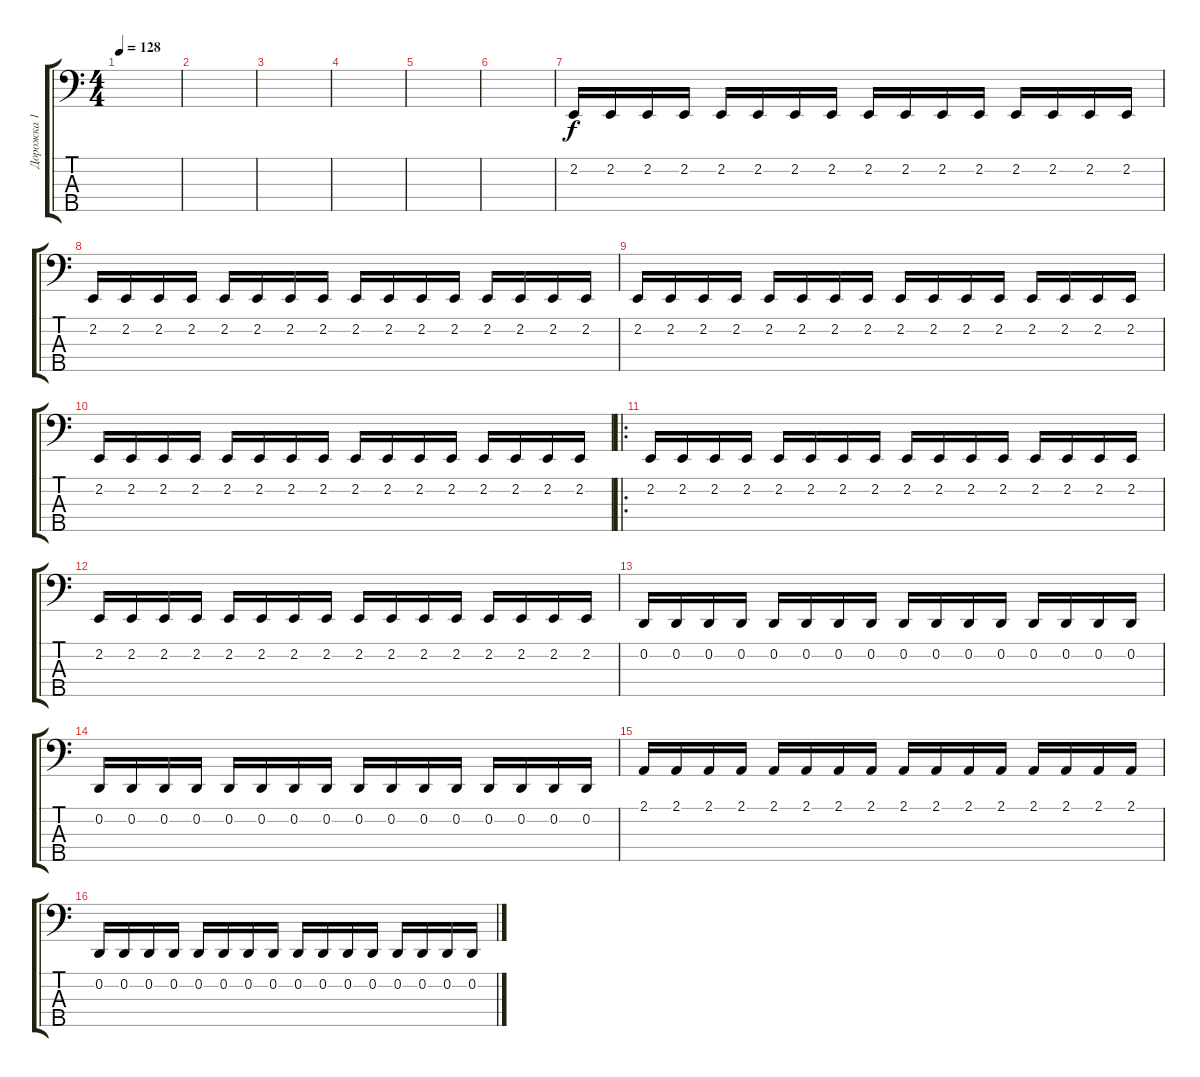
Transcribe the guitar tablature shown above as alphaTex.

\track ("Дорожка 1" "Дорожка 1") {instrument synthbrass1}
\staff {score tabs}
\tuning (G2 D2 A1 E1 B0) {hide}
\ts (4 4)
\tempo 128
\clef f4
\ks c
|
|
|
|
|
|
2.2.16 2.2.16 2.2.16 2.2.16 2.2.16 2.2.16 2.2.16 2.2.16 2.2.16 2.2.16 2.2.16 2.2.16 2.2.16 2.2.16 2.2.16 2.2.16 |
2.2.16 2.2.16 2.2.16 2.2.16 2.2.16 2.2.16 2.2.16 2.2.16 2.2.16 2.2.16 2.2.16 2.2.16 2.2.16 2.2.16 2.2.16 2.2.16 |
2.2.16 2.2.16 2.2.16 2.2.16 2.2.16 2.2.16 2.2.16 2.2.16 2.2.16 2.2.16 2.2.16 2.2.16 2.2.16 2.2.16 2.2.16 2.2.16 |
2.2.16 2.2.16 2.2.16 2.2.16 2.2.16 2.2.16 2.2.16 2.2.16 2.2.16 2.2.16 2.2.16 2.2.16 2.2.16 2.2.16 2.2.16 2.2.16 |
\ro
2.2.16 2.2.16 2.2.16 2.2.16 2.2.16 2.2.16 2.2.16 2.2.16 2.2.16 2.2.16 2.2.16 2.2.16 2.2.16 2.2.16 2.2.16 2.2.16 |
2.2.16 2.2.16 2.2.16 2.2.16 2.2.16 2.2.16 2.2.16 2.2.16 2.2.16 2.2.16 2.2.16 2.2.16 2.2.16 2.2.16 2.2.16 2.2.16 |
0.2.16 0.2.16 0.2.16 0.2.16 0.2.16 0.2.16 0.2.16 0.2.16 0.2.16 0.2.16 0.2.16 0.2.16 0.2.16 0.2.16 0.2.16 0.2.16 |
0.2.16 0.2.16 0.2.16 0.2.16 0.2.16 0.2.16 0.2.16 0.2.16 0.2.16 0.2.16 0.2.16 0.2.16 0.2.16 0.2.16 0.2.16 0.2.16 |
2.1.16 2.1.16 2.1.16 2.1.16 2.1.16 2.1.16 2.1.16 2.1.16 2.1.16 2.1.16 2.1.16 2.1.16 2.1.16 2.1.16 2.1.16 2.1.16 |
0.2.16 0.2.16 0.2.16 0.2.16 0.2.16 0.2.16 0.2.16 0.2.16 0.2.16 0.2.16 0.2.16 0.2.16 0.2.16 0.2.16 0.2.16 0.2.16
